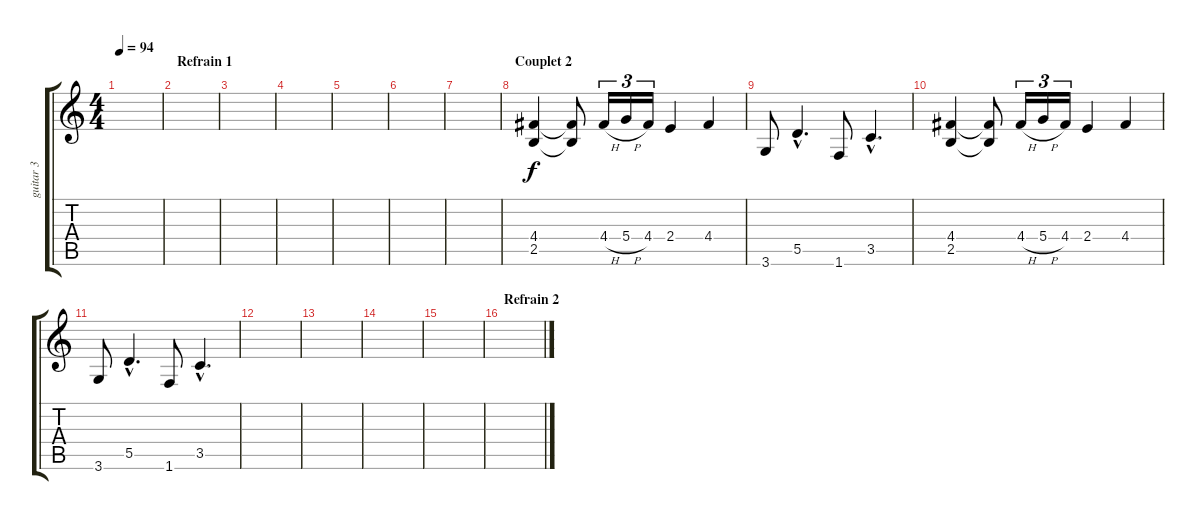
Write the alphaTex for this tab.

\track ("guitar 3" "guitar 3") {instrument overdrivenguitar}
\staff {score tabs}
\tuning (E4 B3 G3 D3 A2 E2) {hide}
\ts (4 4)
\tempo 94
\clef g2
\ks c
|
\section ("" "Refrain 1")
|
|
|
|
|
|
\section ("" "Couplet 2")
(4.4 2.5).4 (4.4{t} 2.5{t}).8 4.4{h}.16{tu (3 2)} 5.4{h}.16{tu (3 2)} 4.4.16{tu (3 2)} 2.4.4 4.4.4 |
3.6.8 5.5{hac}.4{d} 1.6.8 3.5{hac}.4{d} |
(4.4 2.5).4 (4.4{t} 2.5{t}).8 4.4{h}.16{tu (3 2)} 5.4{h}.16{tu (3 2)} 4.4.16{tu (3 2)} 2.4.4 4.4.4 |
3.6.8 5.5{hac}.4{d} 1.6.8 3.5{hac}.4{d} |
|
|
|
|
\section ("" "Refrain 2")
